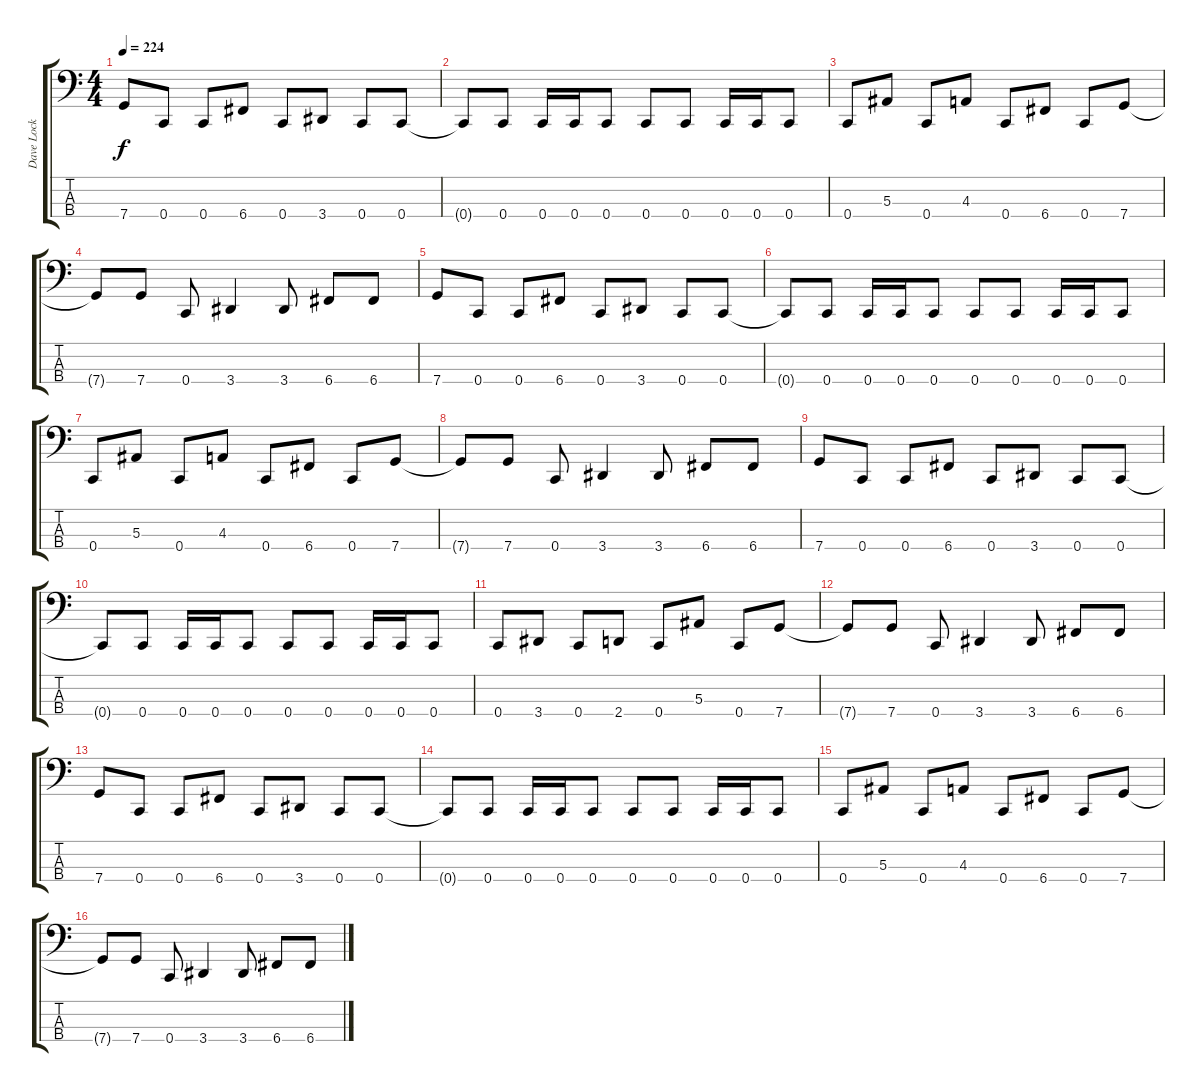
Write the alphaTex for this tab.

\track ("Dave Lock (Bass)" "Dave Lock ") {instrument electricbasspick}
\staff {score tabs}
\tuning (Eb2 Bb1 F1 C1) {hide}
\ts (4 4)
\tempo 224
\clef f4
\ks c
7.4.8{dy f} 0.4.8 0.4.8 6.4.8 0.4.8 3.4.8 0.4.8 0.4.8 |
0.4{t}.8 0.4.8 0.4.16 0.4.16 0.4.8 0.4.8 0.4.8 0.4.16 0.4.16 0.4.8 |
0.4.8 5.3.8 0.4.8 4.3.8 0.4.8 6.4.8 0.4.8 7.4.8 |
7.4{t}.8 7.4.8 0.4.8 3.4.4 3.4.8 6.4.8 6.4.8 |
7.4.8 0.4.8 0.4.8 6.4.8 0.4.8 3.4.8 0.4.8 0.4.8 |
0.4{t}.8 0.4.8 0.4.16 0.4.16 0.4.8 0.4.8 0.4.8 0.4.16 0.4.16 0.4.8 |
0.4.8 5.3.8 0.4.8 4.3.8 0.4.8 6.4.8 0.4.8 7.4.8 |
7.4{t}.8 7.4.8 0.4.8 3.4.4 3.4.8 6.4.8 6.4.8 |
7.4.8 0.4.8 0.4.8 6.4.8 0.4.8 3.4.8 0.4.8 0.4.8 |
0.4{t}.8 0.4.8 0.4.16 0.4.16 0.4.8 0.4.8 0.4.8 0.4.16 0.4.16 0.4.8 |
0.4.8 3.4.8 0.4.8 2.4.8 0.4.8 5.3.8 0.4.8 7.4.8 |
7.4{t}.8 7.4.8 0.4.8 3.4.4 3.4.8 6.4.8 6.4.8 |
7.4.8 0.4.8 0.4.8 6.4.8 0.4.8 3.4.8 0.4.8 0.4.8 |
0.4{t}.8 0.4.8 0.4.16 0.4.16 0.4.8 0.4.8 0.4.8 0.4.16 0.4.16 0.4.8 |
0.4.8 5.3.8 0.4.8 4.3.8 0.4.8 6.4.8 0.4.8 7.4.8 |
7.4{t}.8 7.4.8 0.4.8 3.4.4 3.4.8 6.4.8 6.4.8
